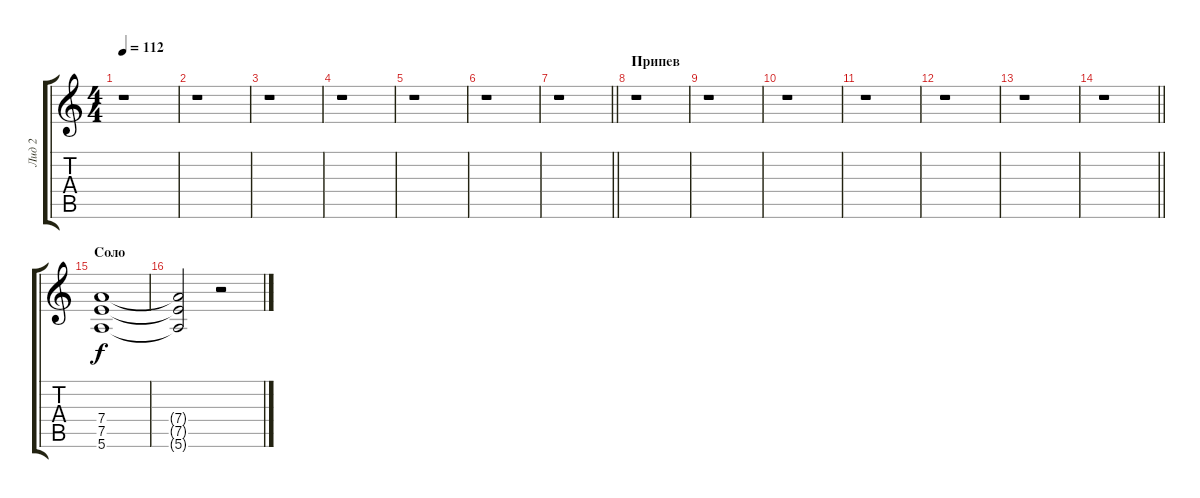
\track ("Лид 2" "Лид 2") {instrument distortionguitar}
\staff {score tabs}
\tuning (E4 B3 G3 D3 A2 E2) {hide}
\ts (4 4)
\tempo 112
\clef g2
\ks c
r.1{dy f} |
r.1 |
r.1 |
r.1 |
r.1 |
r.1 |
\barLineRight lightlight
r.1 |
\section ("" "Припев")
r.1 |
r.1 |
r.1 |
r.1 |
r.1 |
r.1 |
\barLineRight lightlight
r.1 |
\section ("" "Соло")
(7.4 7.5 5.6).1 |
(7.4{t} 7.5{t} 5.6{t}).2 r.2
